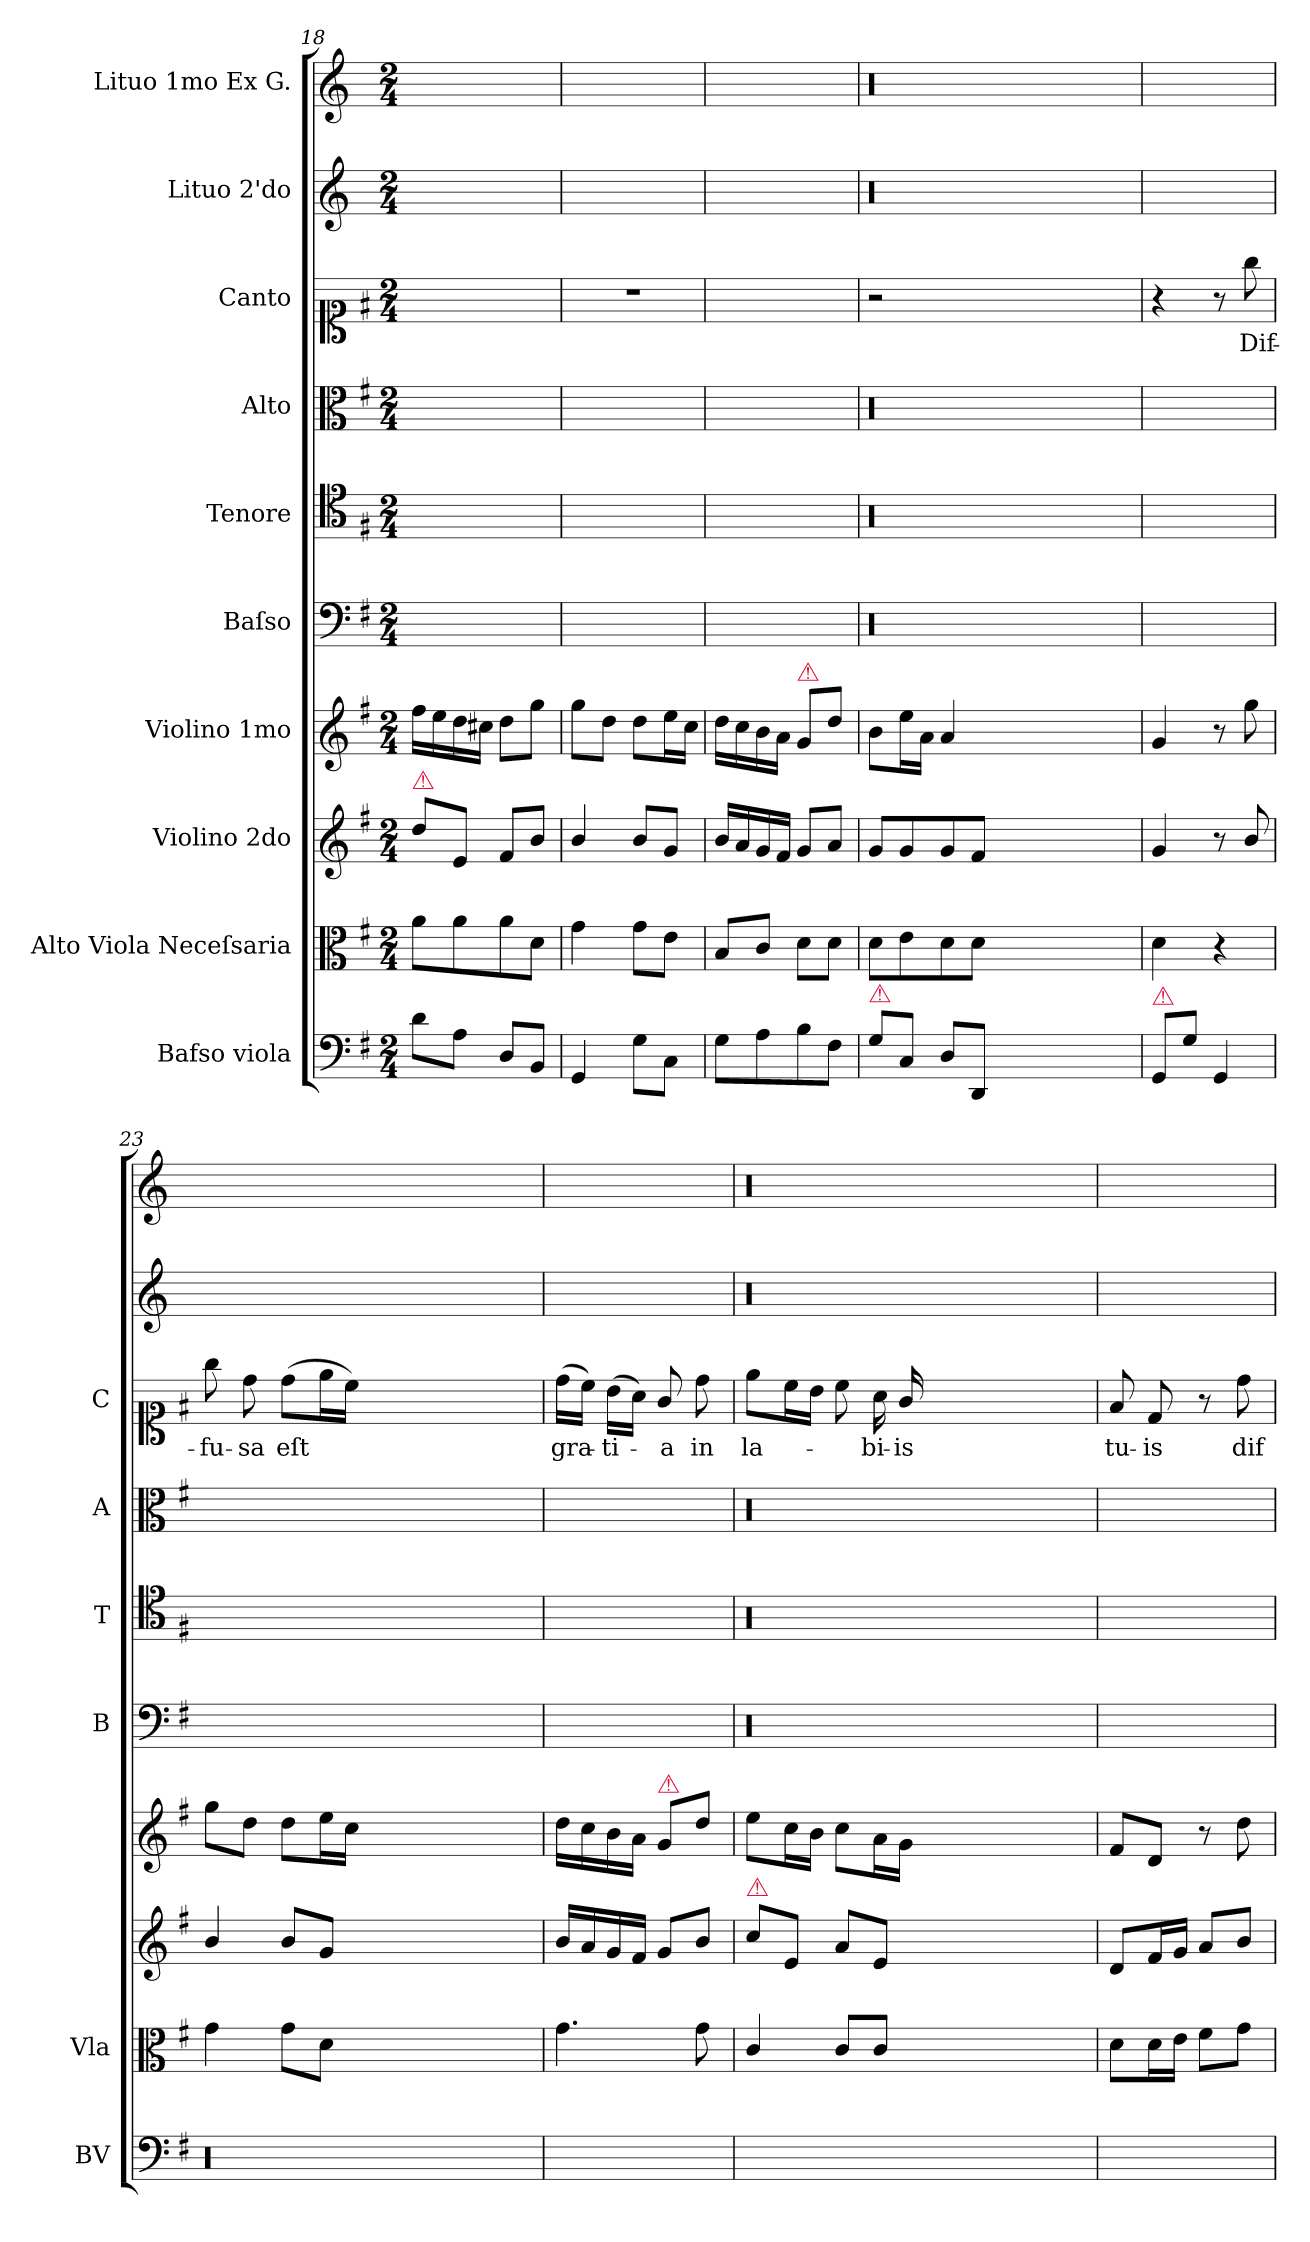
**kern	**kern	**dynam	**kern	**dynam	**kern	**dynam	**kern	**kern	**kern	**kern	**text	**kern	**kern
*part10	*part9	*part9	*part8	*part8	*part7	*part7	*part6	*part5	*part4	*part3	*part3	*part2	*part1
*staff10	*staff9	*staff9	*staff8	*staff8	*staff7	*staff7	*staff6	*staff5	*staff4	*staff3	*staff3	*staff2	*staff1
*I"Bafso viola	*I"Alto Viola Neceſsaria	*	*I"Violino 2do	*	*I"Violino 1mo	*	*I"Baſso	*I"Tenore	*I"Alto	*I"Canto	*	*I"Lituo 2'do	*I"Lituo 1mo Ex G.
*I'BV	*I'Vla	*	*	*	*	*	*I'B	*I'T	*I'A	*I'C	*	*	*
*clefF4	*clefC3	*	*clefG2	*	*clefG2	*	*clefF4	*clefC4	*clefC3	*clefC1	*	*clefG2	*clefG2
*	*	*	*	*	*	*	*	*	*	*	*	*ITrd-4c-7	*ITrd-4c-7
*k[f#]	*k[f#]	*	*k[f#]	*	*k[f#]	*	*k[f#]	*k[f#]	*k[f#]	*k[f#]	*	*k[f#]	*k[f#]
*M2/4	*M2/4	*	*M2/4	*	*M2/4	*	*M2/4	*M2/4	*M2/4	*M2/4	*	*M2/4	*M2/4
=18	=18	=18	=18	=18	=18	=18	=18	=18	=18	=18	=18	=18	=18
!	!	!	!LO:TX:a:color=crimson:t=⚠	!	!	!	!	!	!	!	!	!	!
8d\L	8a\L	.	8dd\L	.	16ff#\LL	.	2ryy	2ryy	2ryy	2ryy	.	2ryy	2ryy
.	.	.	.	.	16ee\	.	.	.	.	.	.	.	.
8A\J	8a\	.	8e/J	.	16dd\	.	.	.	.	.	.	.	.
.	.	.	.	.	16cc#X\JJ	.	.	.	.	.	.	.	.
8D/L	8a\	.	8f#/L	.	8dd\L	.	.	.	.	.	.	.	.
8BB/J	8d\J	.	8b/J	.	8gg\J	.	.	.	.	.	.	.	.
=19	=19	=19	=19	=19	=19	=19	=19	=19	=19	=19	=19	=19	=19
!	!	!	!	!	!	!	!	!	!	!LO:N:vis=0	!	!	!
4GG/	4g\	.	4b/	.	8gg\L	.	2ryy	2ryy	2ryy	2r	.	2ryy	2ryy
.	.	.	.	.	8dd\J	.	.	.	.	.	.	.	.
8G\L	8g\L	.	8b/L	.	8dd\L	.	.	.	.	.	.	.	.
8C\J	8e\J	.	8g/J	.	16ee\L	.	.	.	.	.	.	.	.
.	.	.	.	.	16cc\JJ	.	.	.	.	.	.	.	.
=20	=20	=20	=20	=20	=20	=20	=20	=20	=20	=20	=20	=20	=20
8G\L	8B/L	.	16b/LL	.	16dd\LL	.	2ryy	2ryy	2ryy	2ryy	.	2ryy	2ryy
.	.	.	16a/	.	16cc\	.	.	.	.	.	.	.	.
8A\	8c/J	.	16g/	.	16b\	.	.	.	.	.	.	.	.
.	.	.	16f#/JJ	.	16a\JJ	.	.	.	.	.	.	.	.
!	!	!	!	!	!LO:TX:a:color=crimson:t=⚠	!	!	!	!	!	!	!	!
8B\	8d\L	.	8g/L	.	8g/L	.	.	.	.	.	.	.	.
8F#\J	8d\J	.	8a/J	.	8dd\J	.	.	.	.	.	.	.	.
=21	=21	=21	=21	=21	=21	=21	=21	=21	=21	=21	=21	=21	=21
!LO:TX:a:color=crimson:t=⚠	!	!	!	!	!	!	!	!	!	!	!	!	!
!	!	!	!	!	!	!	!LO:N:vis=00	!LO:N:vis=00	!LO:N:vis=00	!	!	!LO:N:vis=00	!LO:N:vis=00
8G\L	8d\L	.	8g/L	.	8b\L	.	0r	0r	0r	2r	.	0r	0r
8C/J	8e\	.	8g/	.	16ee\L	.	.	.	.	.	.	.	.
.	.	.	.	.	16a\JJ	.	.	.	.	.	.	.	.
8D/L	8d\	.	8g/	.	4a/	.	.	.	.	.	.	.	.
8DD/J	8d\J	.	8f#/J	.	.	.	.	.	.	.	.	.	.
1.ryy	1.ryy	.	1.ryy	.	1.ryy	.	.	.	.	1.ryy	.	.	.
=22	=22	=22	=22	=22	=22	=22	=22	=22	=22	=22	=22	=22	=22
!LO:TX:a:color=crimson:t=⚠	!	!	!	!	!	!	!	!	!	!	!	!	!
8GG/L	4d\	.	4g/	.	4g/	.	2ryy	2ryy	2ryy	4r	.	2ryy	2ryy
8G\J	.	.	.	.	.	.	.	.	.	.	.	.	.
4GG/	4r	.	8r	.	8r	.	.	.	.	8r	.	.	.
!	!	!	!	!LO:DY:b	!	!LO:DY:b	!	!	!	!	!	!	!
.	.	.	8b/	piano	8gg\	piano	.	.	.	8gg\	Dif-	.	.
=23	=23	=23	=23	=23	=23	=23	=23	=23	=23	=23	=23	=23	=23
!LO:N:vis=00	!	!LO:DY:b	!	!	!	!	!	!	!	!	!	!	!
0r	4g\	piano	4b/	.	8gg\L	.	0ryy	0ryy	0ryy	8gg\	-fu-	0ryy	0ryy
.	.	.	.	.	8dd\J	.	.	.	.	8dd\	-sa	.	.
.	8g\L	.	8b/L	.	8dd\L	.	.	.	.	(>8dd\L	eſt	.	.
.	8d\J	.	8g/J	.	16ee\L	.	.	.	.	16ee\L	.	.	.
.	.	.	.	.	16cc\JJ	.	.	.	.	16cc\JJ)	.	.	.
.	1.ryy	.	1.ryy	.	1.ryy	.	.	.	.	1.ryy	.	.	.
=24	=24	=24	=24	=24	=24	=24	=24	=24	=24	=24	=24	=24	=24
2ryy	4.g\	.	16b/LL	.	16dd\LL	.	2ryy	2ryy	2ryy	(>16dd\LL	gra-	2ryy	2ryy
.	.	.	16a/	.	16cc\	.	.	.	.	16cc\JJ)	.	.	.
.	.	.	16g/	.	16b\	.	.	.	.	(>16b\LL	-ti-	.	.
.	.	.	16f#/JJ	.	16a\JJ	.	.	.	.	16a\JJ)	.	.	.
!	!	!	!	!	!LO:TX:a:color=crimson:t=⚠	!	!	!	!	!	!	!	!
.	.	.	8g/L	.	8g/L	.	.	.	.	8g/	-a	.	.
.	8g\	.	8b/J	.	8dd\J	.	.	.	.	8dd\	in	.	.
=25	=25	=25	=25	=25	=25	=25	=25	=25	=25	=25	=25	=25	=25
!	!	!	!LO:TX:a:color=crimson:t=⚠	!	!	!	!	!	!	!	!	!	!
!	!	!	!	!	!	!	!LO:N:vis=00	!LO:N:vis=00	!LO:N:vis=00	!	!	!LO:N:vis=00	!LO:N:vis=00
0ryy	4c/	.	8cc\L	.	8ee\L	.	0r	0r	0r	8ee\L	la-	0r	0r
.	.	.	8e/J	.	16cc\L	.	.	.	.	16cc\L	.	.	.
.	.	.	.	.	16b\JJ	.	.	.	.	16b\JJ	.	.	.
.	8c/L	.	8a/L	.	8cc\L	.	.	.	.	8cc\	.	.	.
.	8c/J	.	8e/J	.	16a\L	.	.	.	.	16a\	-bi-	.	.
.	.	.	.	.	16g\JJ	.	.	.	.	16g/	-is	.	.
.	1.ryy	.	1.ryy	.	1.ryy	.	.	.	.	1.ryy	.	.	.
=26	=26	=26	=26	=26	=26	=26	=26	=26	=26	=26	=26	=26	=26
2ryy	8d\L	.	8d/L	.	8f#/L	.	2ryy	2ryy	2ryy	8f#/	tu-	2ryy	2ryy
.	16d\L	.	16f#/L	.	8d/J	.	.	.	.	8d/	-is	.	.
.	16e\JJ	.	16g/JJ	.	.	.	.	.	.	.	.	.	.
.	8f#\L	.	8a/L	.	8r	.	.	.	.	8r	.	.	.
.	8g\J	.	8b/J	.	8dd\	.	.	.	.	8dd\	dif-	.	.
=	=	=	=	=	=	=	=	=	=	=	=	=	=
*-	*-	*-	*-	*-	*-	*-	*-	*-	*-	*-	*-	*-	*-
